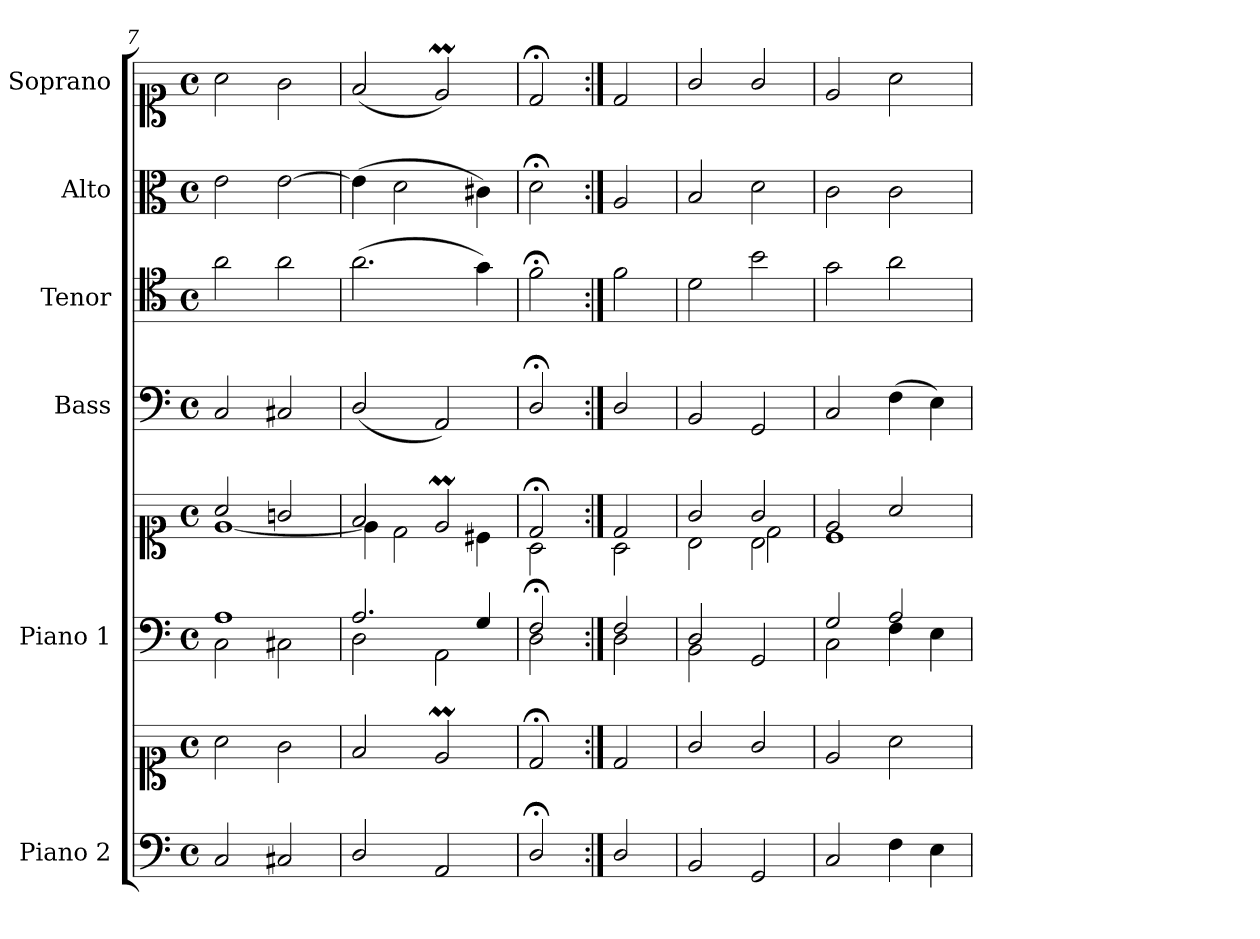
**kern	**kern	**kern	**kern	**kern	**kern	**kern	**kern
*part6	*part6	*part5	*part5	*part4	*part3	*part2	*part1
*staff8	*staff7	*staff6	*staff5	*staff4	*staff3	*staff2	*staff1
*I"Piano 2	*	*I"Piano 1	*	*I"Bass	*I"Tenor	*I"Alto	*I"Soprano
*I'Pno 2	*	*I'Pno 1	*	*I'B.	*I'T.	*I'A.	*I'S.
*clefF4	*clefC1	*clefF4	*clefC1	*clefF4	*clefC4	*clefC3	*clefC1
*	*	*	*	*	*ITrd7c12	*	*
*k[]	*k[]	*k[]	*k[]	*k[]	*k[]	*k[]	*k[]
*M4/4	*M4/4	*M4/4	*M4/4	*M4/4	*M4/4	*M4/4	*M4/4
*met(c)	*met(c)	*met(c)	*met(c)	*met(c)	*met(c)	*met(c)	*met(c)
=7	=7	=7	=7	=7	=7	=7	=7
*	*	*^	*^	*	*	*	*
2C/	2a\	1A/	2C\	2a/	[<1e\	2C/	2A\	2e\	2a\
2C#X/	2g\	.	2C#X\	2gn/	.	2C#X/	2A\	[>2e\	2g\
=8	=8	=8	=8	=8	=8	=8	=8	=8	=8
2D/	2f/	2.A/	2D\	2f/	4e\]	(2D/	(2.A\	(4e\]	(2f/
.	.	.	.	.	2d\	.	.	2d\	.
2AA/	2em/	.	2AA\	2em/	.	2AA/)	.	.	2em/)
.	.	4G/	.	.	4c#X\	.	4G\)	4c#X\)	.
=9	=9	=9	=9	=9	=9	=9	=9	=9	=9
2D;/	2d;</	2F;/	2D\	2d;</	2A\	2D;</	2F;<\	2d;<\	2d;</
=10:|!	=10:|!	=10:|!	=10:|!	=10:|!	=10:|!	=10:|!	=10:|!	=10:|!	=10:|!
2D/	2d/	2F/	2D\	2d/	2A\	2D/	2F\	2A/	2d/
=11	=11	=11	=11	=11	=11	=11	=11	=11	=11
*	*	*	*	*	*^	*	*	*	*
2BB/	2g/	2D/	2BB\	2g/	2ryy	2B\	2BB/	2D\	2B/	2g/
2GG/	2g/	2ryy	2GG/	2g/	2B\	2d\	2GG/	2B\	2d\	2g/
*	*	*	*	*	*v	*v	*	*	*	*
=12	=12	=12	=12	=12	=12	=12	=12	=12	=12
2C/	2e/	2G/	2C\	2e/	1c\	2C/	2G\	2c\	2e/
4F\	2a\	2A/	4F\	2a/	.	(4F\	2A\	2c\	2a\
4E\	.	.	4E\	.	.	4E\)	.	.	.
*	*	*v	*v	*	*	*	*	*	*
*	*	*	*v	*v	*	*	*	*
=	=	=	=	=	=	=	=
*-	*-	*-	*-	*-	*-	*-	*-
